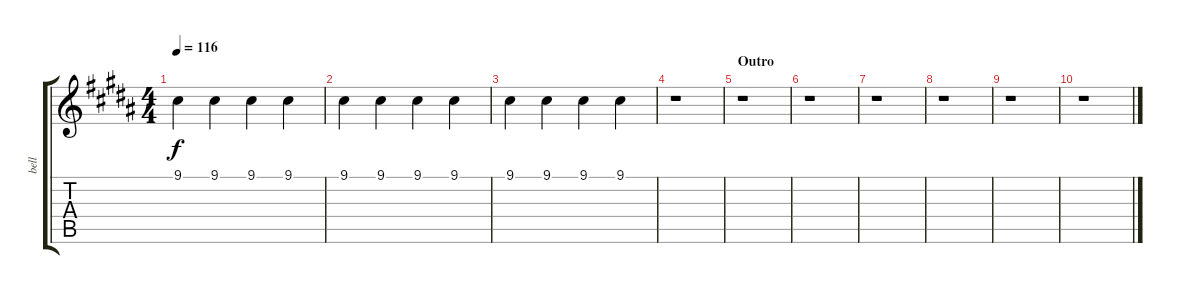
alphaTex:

\track ("bell" "bell") {instrument dulcimer}
\staff {score tabs}
\tuning (E4 B3 G3 D3 A2 E2) {hide}
\ts (4 4)
\tempo 116
\clef g2
\ks b
9.1.4{dy f} 9.1.4 9.1.4 9.1.4 |
9.1.4 9.1.4 9.1.4 9.1.4 |
9.1.4 9.1.4 9.1.4 9.1.4 |
r.1 |
\section ("" "Outro")
r.1 |
r.1 |
r.1 |
r.1 |
r.1 |
r.1
